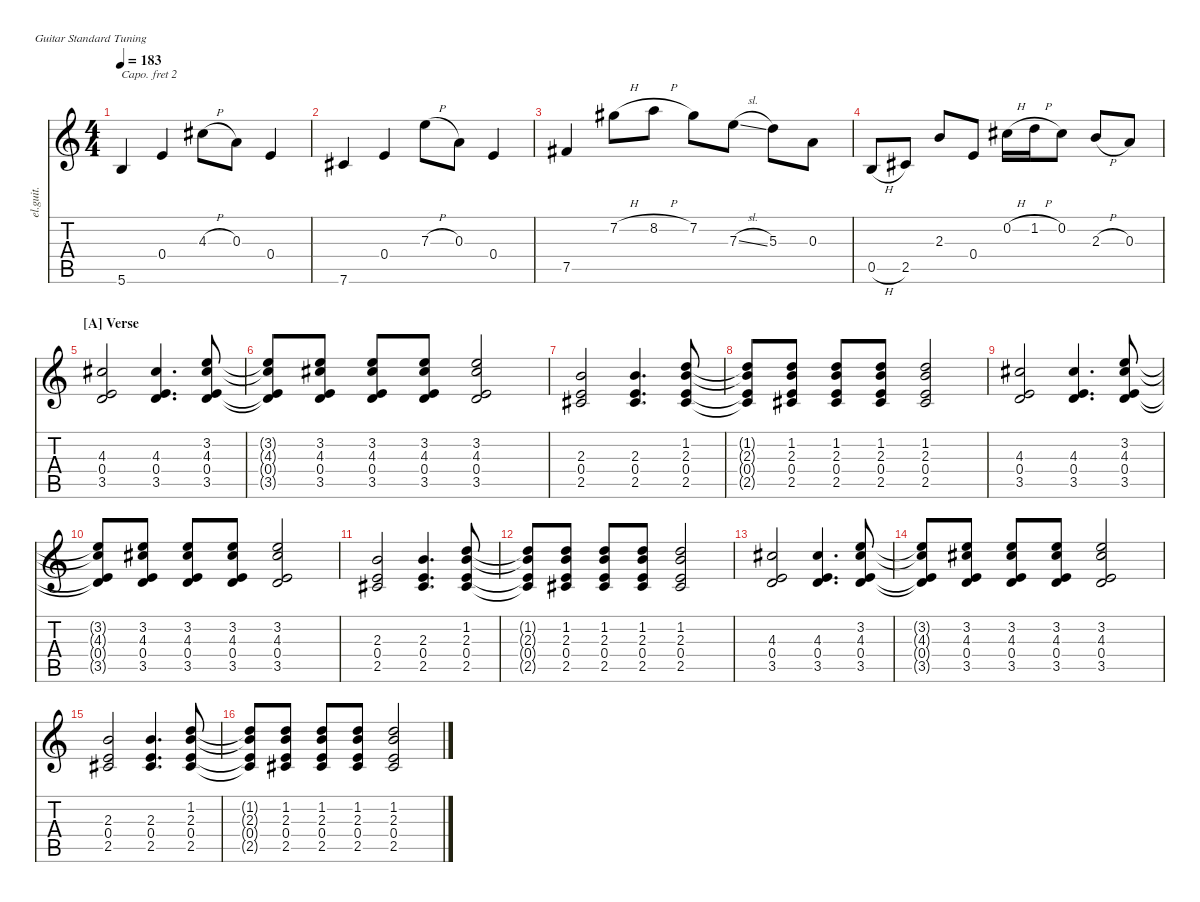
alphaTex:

\defaultSystemsLayout 4
\hideDynamics
\bracketExtendMode nobrackets
\otherSystemsTrackNameOrientation horizontal
\track ("Clean Guitar" "el.guit.") {instrument electricguitarclean}
\staff {score tabs}
\capo 2
\tuning (E4 B3 G3 D3 A2 E2)
\ts (4 4)
\tempo 183
\clef g2
\ks c
5.6.4{dy mf beam Up} 0.4.4{beam Up} 4.3{h acc #}.8{beam Down} 0.3.8{beam Down} 0.4.4{beam Up} |
7.6{acc #}.4{beam Up} 0.4.4{beam Up} 7.3{h}.8{beam Down} 0.3.8{beam Down} 0.4.4{beam Up} |
7.5{acc #}.4{beam Up} 7.2{h acc #}.8{beam Down} 8.2{h}.8{beam Down} 7.2{acc #}.8{beam Down} 7.3{sl}.8{beam Down} 5.3.8{beam Down} 0.3.8{beam Down} |
0.5{h}.8{beam Up} 2.5{acc #}.8{beam Up} 2.3.8{beam Up} 0.4.8{beam Up} 0.2{h acc #}.16{beam Down} 1.2{h}.16{beam Down} 0.2{acc #}.8{beam Down} 2.3{h}.8{beam Up} 0.3.8{beam Up} |
\section ("A" "Verse")
(3.5 0.4 4.3{acc #}).2{beam Up} (4.3{acc #} 0.4 3.5).4{d beam Up} (3.2 4.3{acc #} 0.4 3.5).8{beam Up} |
(3.2{t} 3.5{t} 0.4{t} 4.3{t acc #}).8{beam Up} (3.2 4.3{acc #} 0.4 3.5).8{beam Up} (3.2 4.3{acc #} 0.4 3.5).8{beam Up} (3.2 4.3{acc #} 0.4 3.5).8{beam Up} (3.2 4.3{acc #} 0.4 3.5).2{beam Up} |
(2.5{acc #} 0.4 2.3).2{beam Up} (2.3 0.4 2.5{acc #}).4{d beam Up} (1.2 2.3 0.4 2.5{acc #}).8{beam Up} |
(1.2{t} 2.5{t acc #} 0.4{t} 2.3{t}).8{beam Up} (1.2 2.3 0.4 2.5{acc #}).8{beam Up} (1.2 2.3 0.4 2.5{acc #}).8{beam Up} (1.2 2.3 0.4 2.5{acc #}).8{beam Up} (1.2 2.3 0.4 2.5{acc #}).2{beam Up} |
(3.5 0.4 4.3{acc #}).2{beam Up} (4.3{acc #} 0.4 3.5).4{d beam Up} (3.2 4.3{acc #} 0.4 3.5).8{beam Up} |
(3.2{t} 3.5{t} 0.4{t} 4.3{t acc #}).8{beam Up} (3.2 4.3{acc #} 0.4 3.5).8{beam Up} (3.2 4.3{acc #} 0.4 3.5).8{beam Up} (3.2 4.3{acc #} 0.4 3.5).8{beam Up} (3.2 4.3{acc #} 0.4 3.5).2{beam Up} |
(2.5{acc #} 0.4 2.3).2{beam Up} (2.3 0.4 2.5{acc #}).4{d beam Up} (1.2 2.3 0.4 2.5{acc #}).8{beam Up} |
(1.2{t} 2.5{t acc #} 0.4{t} 2.3{t}).8{beam Up} (1.2 2.3 0.4 2.5{acc #}).8{beam Up} (1.2 2.3 0.4 2.5{acc #}).8{beam Up} (1.2 2.3 0.4 2.5{acc #}).8{beam Up} (1.2 2.3 0.4 2.5{acc #}).2{beam Up} |
(3.5 0.4 4.3{acc #}).2{beam Up} (4.3{acc #} 0.4 3.5).4{d beam Up} (3.2 4.3{acc #} 0.4 3.5).8{beam Up} |
(3.2{t} 3.5{t} 0.4{t} 4.3{t acc #}).8{beam Up} (3.2 4.3{acc #} 0.4 3.5).8{beam Up} (3.2 4.3{acc #} 0.4 3.5).8{beam Up} (3.2 4.3{acc #} 0.4 3.5).8{beam Up} (3.2 4.3{acc #} 0.4 3.5).2{beam Up} |
(2.5{acc #} 0.4 2.3).2{beam Up} (2.3 0.4 2.5{acc #}).4{d beam Up} (1.2 2.3 0.4 2.5{acc #}).8{beam Up} |
(1.2{t} 2.5{t acc #} 0.4{t} 2.3{t}).8{beam Up} (1.2 2.3 0.4 2.5{acc #}).8{beam Up} (1.2 2.3 0.4 2.5{acc #}).8{beam Up} (1.2 2.3 0.4 2.5{acc #}).8{beam Up} (1.2 2.3 0.4 2.5{acc #}).2{beam Up}
